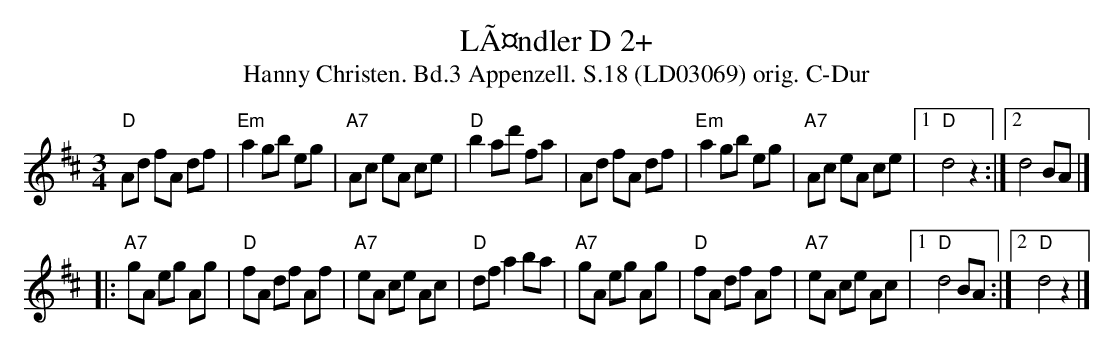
X:1
T:LÃ¤ndler D 2+
T:Hanny Christen. Bd.3 Appenzell. S.18 (LD03069) orig. C-Dur
M:3/4
L:1/8
K:Dmaj
"D"Ad fA df | "Em"a2 gb eg | "A7"Ac eA ce | "D"b2 ad' fa | \
Ad fA df | "Em"a2 gb eg | "A7"Ac eA ce |1 "D"d4 z2 :|2 d4 BA |]
|: "A7"gA eg Ag | "D"fA df Af | "A7"eA ce Ac | "D"df a2 ba | \
"A7"gA eg Ag | "D"fA df Af | "A7"eA ce Ac |1 "D"d4 BA :|2 "D"d4 z2 |]
